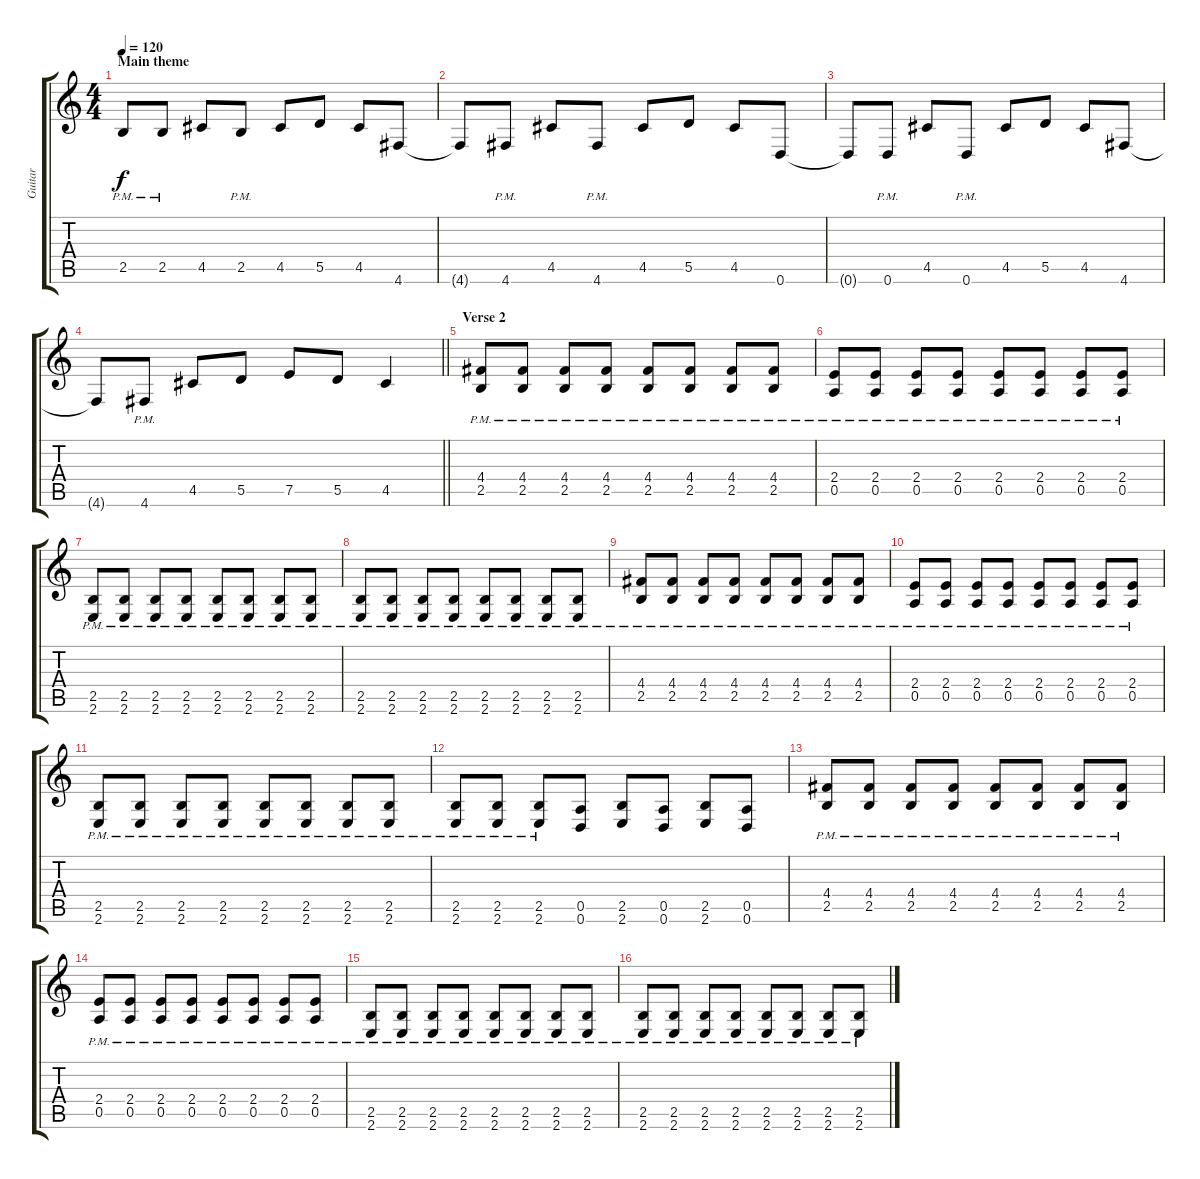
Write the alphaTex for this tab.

\track ("Guitar" "Guitar") {instrument distortionguitar}
\staff {score tabs}
\tuning (E4 B3 G3 D3 A2 D2) {hide}
\ts (4 4)
\section ("" "Main theme")
\tempo 120
\clef g2
\ks c
2.5{pm}.8{dy f} 2.5{pm}.8 4.5.8 2.5{pm}.8 4.5.8 5.5.8 4.5.8 4.6.8 |
4.6{t}.8 4.6{pm}.8 4.5.8 4.6{pm}.8 4.5.8 5.5.8 4.5.8 0.6.8 |
0.6{t}.8 0.6{pm}.8 4.5.8 0.6{pm}.8 4.5.8 5.5.8 4.5.8 4.6.8 |
\barLineRight lightlight
4.6{t}.8 4.6{pm}.8 4.5.8 5.5.8 7.5.8 5.5.8 4.5.4 |
\section ("" "Verse 2")
(4.4{pm} 2.5{pm}).8 (4.4{pm} 2.5{pm}).8 (4.4{pm} 2.5{pm}).8 (4.4{pm} 2.5{pm}).8 (4.4{pm} 2.5{pm}).8 (4.4{pm} 2.5{pm}).8 (4.4{pm} 2.5{pm}).8 (4.4{pm} 2.5{pm}).8 |
(2.4 0.5{pm}).8 (2.4{pm} 0.5{pm}).8 (2.4{pm} 0.5{pm}).8 (2.4{pm} 0.5{pm}).8 (2.4{pm} 0.5{pm}).8 (2.4{pm} 0.5{pm}).8 (2.4{pm} 0.5{pm}).8 (2.4{pm} 0.5{pm}).8 |
(2.5{pm} 2.6{pm}).8 (2.5{pm} 2.6{pm}).8 (2.5{pm} 2.6{pm}).8 (2.5{pm} 2.6{pm}).8 (2.5{pm} 2.6{pm}).8 (2.5{pm} 2.6{pm}).8 (2.5{pm} 2.6{pm}).8 (2.5{pm} 2.6{pm}).8 |
(2.5{pm} 2.6{pm}).8 (2.5{pm} 2.6{pm}).8 (2.5{pm} 2.6{pm}).8 (2.5{pm} 2.6{pm}).8 (2.5{pm} 2.6{pm}).8 (2.5{pm} 2.6{pm}).8 (2.5{pm} 2.6{pm}).8 (2.5{pm} 2.6{pm}).8 |
(4.4{pm} 2.5{pm}).8 (4.4{pm} 2.5{pm}).8 (4.4{pm} 2.5{pm}).8 (4.4{pm} 2.5{pm}).8 (4.4{pm} 2.5{pm}).8 (4.4{pm} 2.5{pm}).8 (4.4{pm} 2.5{pm}).8 (4.4{pm} 2.5{pm}).8 |
(2.4{pm} 0.5{pm}).8 (2.4{pm} 0.5{pm}).8 (2.4{pm} 0.5{pm}).8 (2.4{pm} 0.5{pm}).8 (2.4{pm} 0.5{pm}).8 (2.4{pm} 0.5{pm}).8 (2.4{pm} 0.5{pm}).8 (2.4{pm} 0.5{pm}).8 |
(2.5{pm} 2.6{pm}).8 (2.5{pm} 2.6{pm}).8 (2.5{pm} 2.6{pm}).8 (2.5{pm} 2.6{pm}).8 (2.5{pm} 2.6{pm}).8 (2.5{pm} 2.6{pm}).8 (2.5{pm} 2.6{pm}).8 (2.5{pm} 2.6{pm}).8 |
(2.5{pm} 2.6{pm}).8 (2.5{pm} 2.6{pm}).8 (2.5{pm} 2.6{pm}).8 (0.5 0.6).8 (2.5 2.6).8 (0.5 0.6).8 (2.5 2.6).8 (0.5 0.6).8 |
(4.4{pm} 2.5{pm}).8 (4.4{pm} 2.5{pm}).8 (4.4{pm} 2.5{pm}).8 (4.4{pm} 2.5{pm}).8 (4.4{pm} 2.5{pm}).8 (4.4{pm} 2.5{pm}).8 (4.4{pm} 2.5{pm}).8 (4.4{pm} 2.5{pm}).8 |
(2.4 0.5{pm}).8 (2.4{pm} 0.5{pm}).8 (2.4{pm} 0.5{pm}).8 (2.4{pm} 0.5{pm}).8 (2.4{pm} 0.5{pm}).8 (2.4{pm} 0.5{pm}).8 (2.4{pm} 0.5{pm}).8 (2.4{pm} 0.5{pm}).8 |
(2.5{pm} 2.6{pm}).8 (2.5{pm} 2.6{pm}).8 (2.5{pm} 2.6{pm}).8 (2.5{pm} 2.6{pm}).8 (2.5{pm} 2.6{pm}).8 (2.5{pm} 2.6{pm}).8 (2.5{pm} 2.6{pm}).8 (2.5{pm} 2.6{pm}).8 |
(2.5{pm} 2.6{pm}).8 (2.5{pm} 2.6{pm}).8 (2.5{pm} 2.6{pm}).8 (2.5{pm} 2.6{pm}).8 (2.5{pm} 2.6{pm}).8 (2.5{pm} 2.6{pm}).8 (2.5{pm} 2.6{pm}).8 (2.5{pm} 2.6{pm}).8
